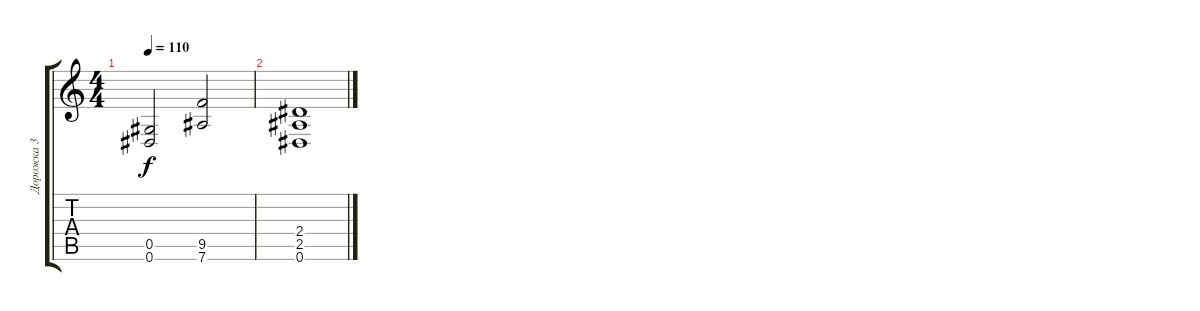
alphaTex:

\track ("Дорожка 3" "Дорожка 3") {instrument distortionguitar}
\staff {score tabs}
\tuning (Eb4 Bb3 Gb3 Db3 Ab2 Eb2) {hide}
\ts (4 4)
\tempo 110
\clef g2
\ks c
(0.5 0.6).2{dy f} (9.5 7.6).2 |
(2.4 2.5 0.6).1
